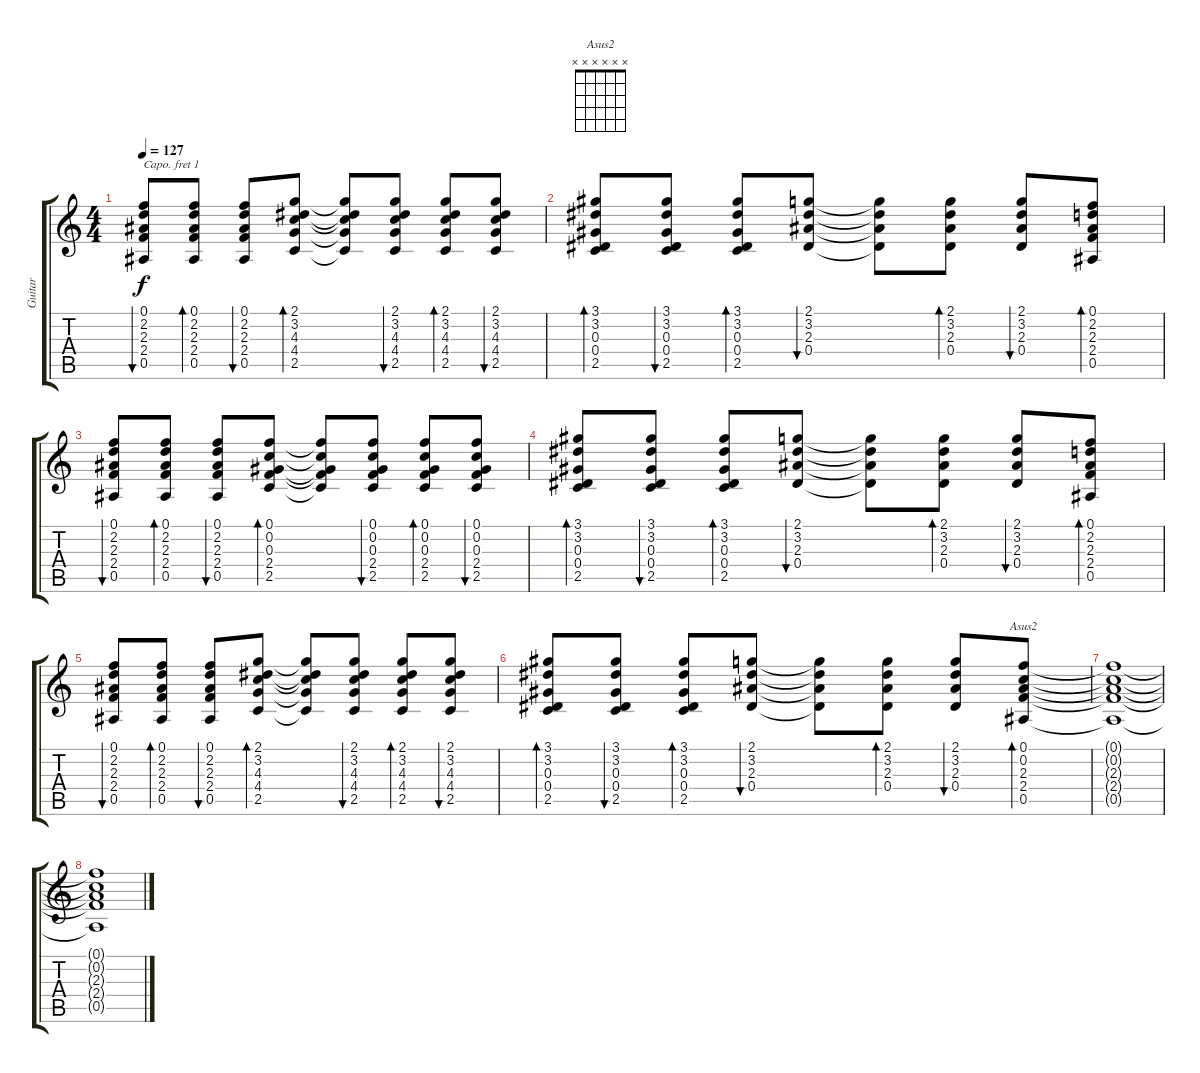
\track ("Guitar" "Guitar") {instrument acousticguitarsteel}
\staff {score tabs}
\capo 1
\tuning (E4 B3 G3 D3 A2 E2) {hide}
\chord ("Asus2" x x x x x x)
\ts (4 4)
\tempo 127
\clef g2
\ks c
(0.1 2.2 2.3 2.4 0.5).8{bu 30 dy f} (0.1 2.2 2.3 2.4 0.5).8{bd 30} (0.1 2.2 2.3 2.4 0.5).8{bu 30} (2.1 3.2 4.3 4.4 2.5).8{bd 30} (2.1{t} 3.2{t} 4.3{t} 4.4{t} 2.5{t}).8 (2.1 3.2 4.3 4.4 2.5).8{bu 30} (2.1 3.2 4.3 4.4 2.5).8{bd 30} (2.1 3.2 4.3 4.4 2.5).8{bu 30} |
(3.1 3.2 0.3 0.4 2.5).8{bd 30} (3.1 3.2 0.3 0.4 2.5).8{bu 30} (3.1 3.2 0.3 0.4 2.5).8{bd 30} (2.1 3.2 2.3 0.4).8{bu 30} (2.1{t} 3.2{t} 2.3{t} 0.4{t}).8 (2.1 3.2 2.3 0.4).8{bd 30} (2.1 3.2 2.3 0.4).8{bu 30} (0.1 2.2 2.3 2.4 0.5).8{bd 30} |
(0.1 2.2 2.3 2.4 0.5).8{bu 30} (0.1 2.2 2.3 2.4 0.5).8{bd 30} (0.1 2.2 2.3 2.4 0.5).8{bu 30} (0.1 0.2 0.3 2.4 2.5).8{bd 30} (0.1{t} 0.2{t} 0.3{t} 2.4{t} 2.5{t}).8 (0.1 0.2 0.3 2.4 2.5).8{bu 30} (0.1 0.2 0.3 2.4 2.5).8{bd 30} (0.1 0.2 0.3 2.4 2.5).8{bu 30} |
(3.1 3.2 0.3 0.4 2.5).8{bd 30} (3.1 3.2 0.3 0.4 2.5).8{bu 30} (3.1 3.2 0.3 0.4 2.5).8{bd 30} (2.1 3.2 2.3 0.4).8{bu 30} (2.1{t} 3.2{t} 2.3{t} 0.4{t}).8 (2.1 3.2 2.3 0.4).8{bd 30} (2.1 3.2 2.3 0.4).8{bu 30} (0.1 2.2 2.3 2.4 0.5).8{bd 30} |
(0.1 2.2 2.3 2.4 0.5).8{bu 30} (0.1 2.2 2.3 2.4 0.5).8{bd 30} (0.1 2.2 2.3 2.4 0.5).8{bu 30} (2.1 3.2 4.3 4.4 2.5).8{bd 30} (2.1{t} 3.2{t} 4.3{t} 4.4{t} 2.5{t}).8 (2.1 3.2 4.3 4.4 2.5).8{bu 30} (2.1 3.2 4.3 4.4 2.5).8{bd 30} (2.1 3.2 4.3 4.4 2.5).8{bu 30} |
(3.1 3.2 0.3 0.4 2.5).8{bd 30} (3.1 3.2 0.3 0.4 2.5).8{bu 30} (3.1 3.2 0.3 0.4 2.5).8{bd 30} (2.1 3.2 2.3 0.4).8{bu 30} (2.1{t} 3.2{t} 2.3{t} 0.4{t}).8 (2.1 3.2 2.3 0.4).8{bd 30} (2.1 3.2 2.3 0.4).8{bu 30} (0.1 0.2 2.3 2.4 0.5).8{bd 30 ch "Asus2"} |
(0.1{t} 0.2{t} 2.3{t} 2.4{t} 0.5{t}).1 |
(0.1{t} 0.2{t} 2.3{t} 2.4{t} 0.5{t}).1
